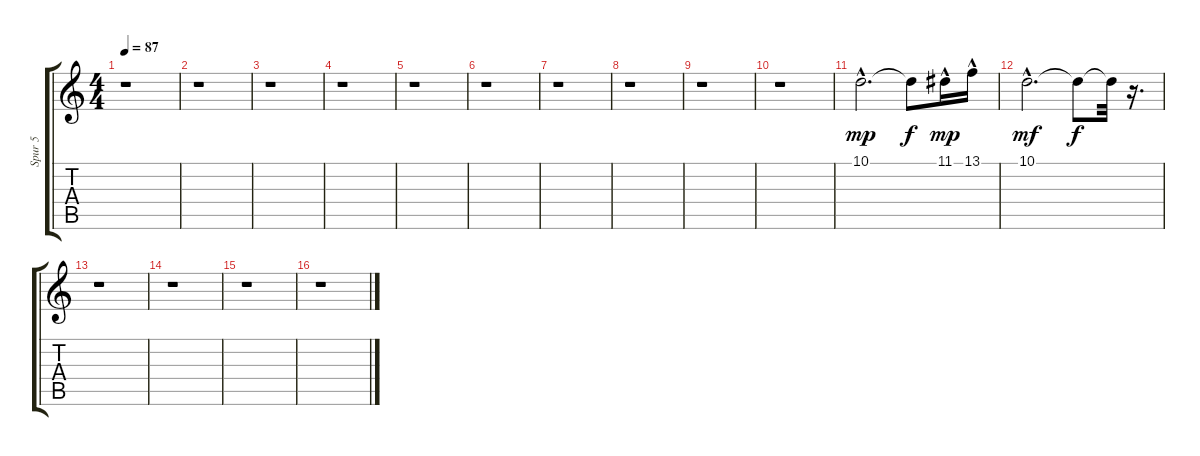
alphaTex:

\track ("Spur 5" "Spur 5") {instrument synthstrings1}
\staff {score tabs}
\tuning (E4 B3 G3 D3 A2 E2) {hide}
\ts (4 4)
\tempo 87
\clef g2
\ks c
r.1{dy mp instrument synthstrings1} |
r.1 |
r.1 |
r.1 |
r.1 |
r.1 |
r.1 |
r.1 |
r.1 |
r.1 |
10.1{hac}.2{d} 10.1{t}.8{dy f} 11.1{hac}.16{dy mp} 13.1{hac}.16 |
10.1{hac}.2{d dy mf} 10.1{t}.8{dy f} 10.1{t}.32 r.16{d} |
r.1 |
r.1 |
r.1 |
r.1
